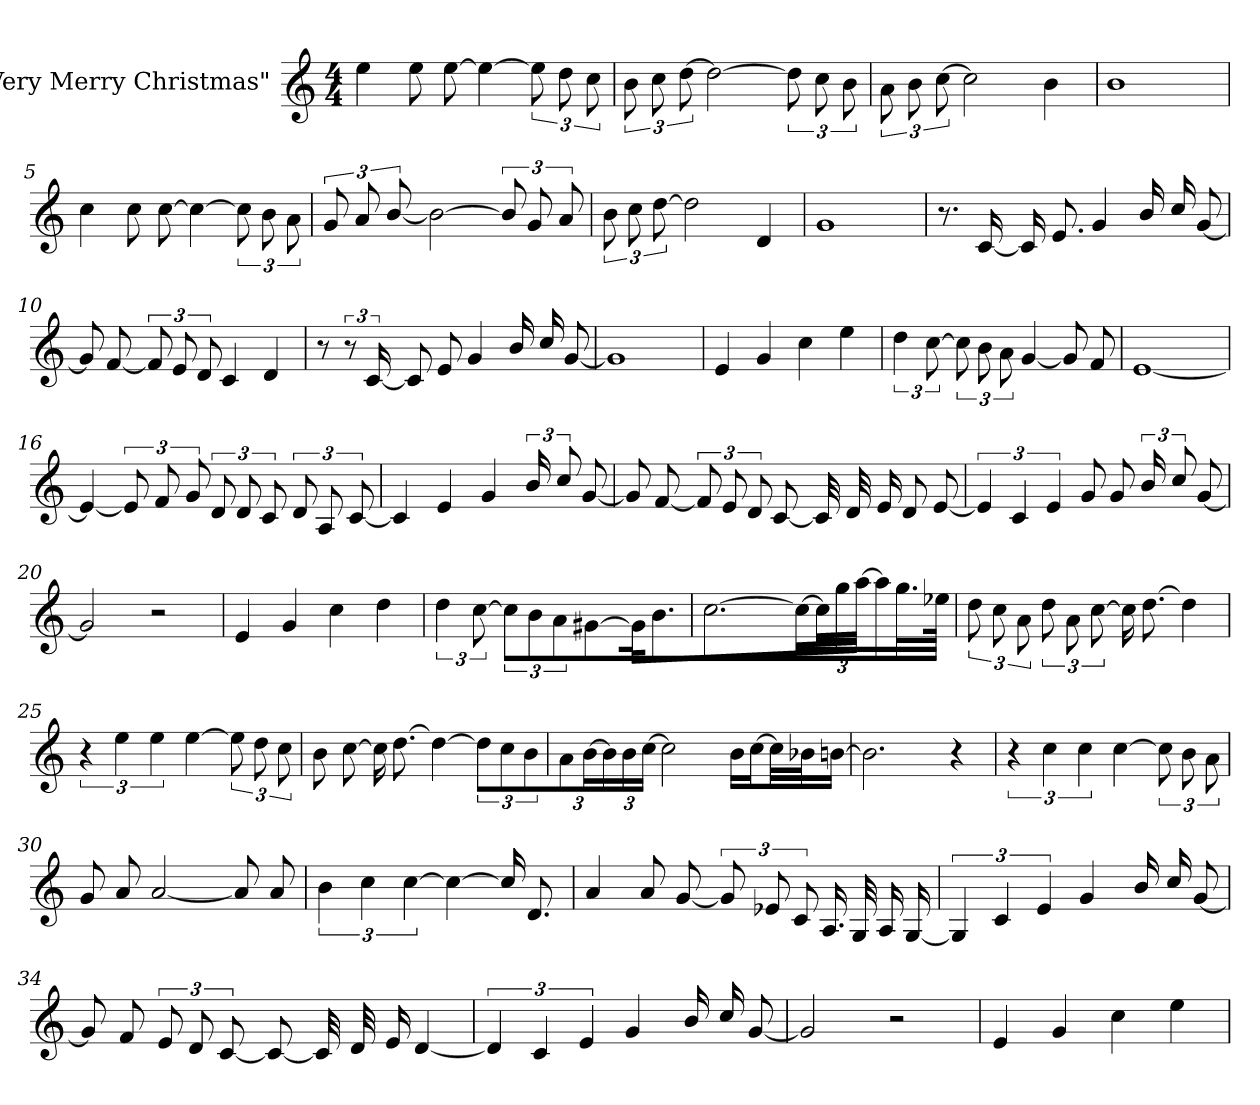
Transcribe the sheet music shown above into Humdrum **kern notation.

**kern
*part1
*staff1
*I"Very Merry Christmas"
*I'Very Merry Christmas"
*clefG2
*k[]
*M4/4
=1
4ee\
8ee\L
[>8ee\
4ee\_>
12ee\L]
12dd\
12cc\
=2
12b\L
12cc\
[>12dd\
2dd\_>
12dd\L]
12cc\
12b\
=3
12a\L
12b\
[>12cc\
2cc\]
4b\
=4
1b
!!LO:LB:g=z
=5
4cc\
8cc\L
[>8cc\
4cc\_>
12cc\L]
12b\
12a\
=6
12g/L
12a/
[>12b/
2b\_>
12b/L]
12g/
12a/
=7
12b\L
12cc\
[>12dd\
2dd\]
4d/
=8
1g
!!LO:LB:g=z
=9
8.r
[<16c/
16c/LL]
8.e/
4g/
16b/LL
16cc/J
[<8g/
=10
8g/L]
[<8f/
12f/L]
12e/
12d/
4c/
4d/
=11
8r
12r
[<24c/
8c/L]
8e/
4g/
16b/LL
16cc/J
[<8g/
!!LO:LB:g=z
=12
1g]
=13
4e/
4g/
4cc\
4ee\
=14
6dd\
[>12cc\
12cc\L]
12b\
12a\
[<4g/
8g/L]
8f/
=15
[<1e
=16
4e/_<
12e/L]
12f/
12g/
12d/L
12d/
12c/
12d/L
12A/
[<12c/
!!LO:LB:g=z
=17
4c/]
4e/
4g/
24b/LL
12cc/
[<8g/
=18
8g/L]
[<8f/
12f/L]
12e/
12d/
[<8c/L
32c/LL]
32d/JJ
16e/J
8d/L
[<8e/
=19
6e/]
6c/
6e/
8g/L
8g/
24b/LL
12cc/
[<8g/
!!LO:LB:g=z
=20
2g/]
2r
=21
4e/
4g/
4cc\
4dd\
=22
6dd\
[>12cc\
12cc\L]
12b\
12a\
[<4g#X/
16g#/LL]
8.b/
=23
[>2.cc\
16cc\LL_>
48cc\JL]
48gg\JJ
[>48aa\JJ
16aa\L]
32.gg\JL
64ee-X\JJJ
!!LO:LB:g=z
=24
12dd\L
12cc\
12a\
12dd\L
12a\
[>12cc\
16cc\LL]
[>8.dd\
4dd\]
=25
6r
6ee\
6ee\
[>4ee\
12ee\L]
12dd\
12cc\
=26
8b\L
[>8cc\
16cc\LL]
[>8.dd\
4dd\_>
12dd\L]
12cc\
12b\
!!LO:LB:g=z
=27
12a\L
[>24b\J
24b\L]
24b\J
[>24cc\J
2cc\]
16b\LL
[>16cc\J
32cc\LL]
32b-X\JJ
[>16bn\J
=28
2.b\]
4r
=29
6r
6cc\
6cc\
[>4cc\
12cc\L]
12b\
12a\
=30
8g/L
8a/
[<2a/
8a/L]
8a/
!!LO:LB:g=z
=31
6b\
6cc\
[>6cc\
4cc\_>
16cc/LL]
8.d/
=32
4a/
8a/L
[<8g/
12g/L]
12e-X/
12c/
16.A/LL
32G/JJ
16A/L
[<16G/J
=33
6G/]
6c/
6e/
4g/
16b/LL
16cc/J
[<8g/
!!LO:PB:g=z
=34
8g/L]
8f/
12e/L
12d/
[<12c/
8c/L_<
32c/LL]
32d/JJ
16e/J
[<4d/
=35
6d/]
6c/
6e/
4g/
16b/LL
16cc/J
[<8g/
=36
2g/]
2r
=37
4e/
4g/
4cc\
4ee\
=
*-
